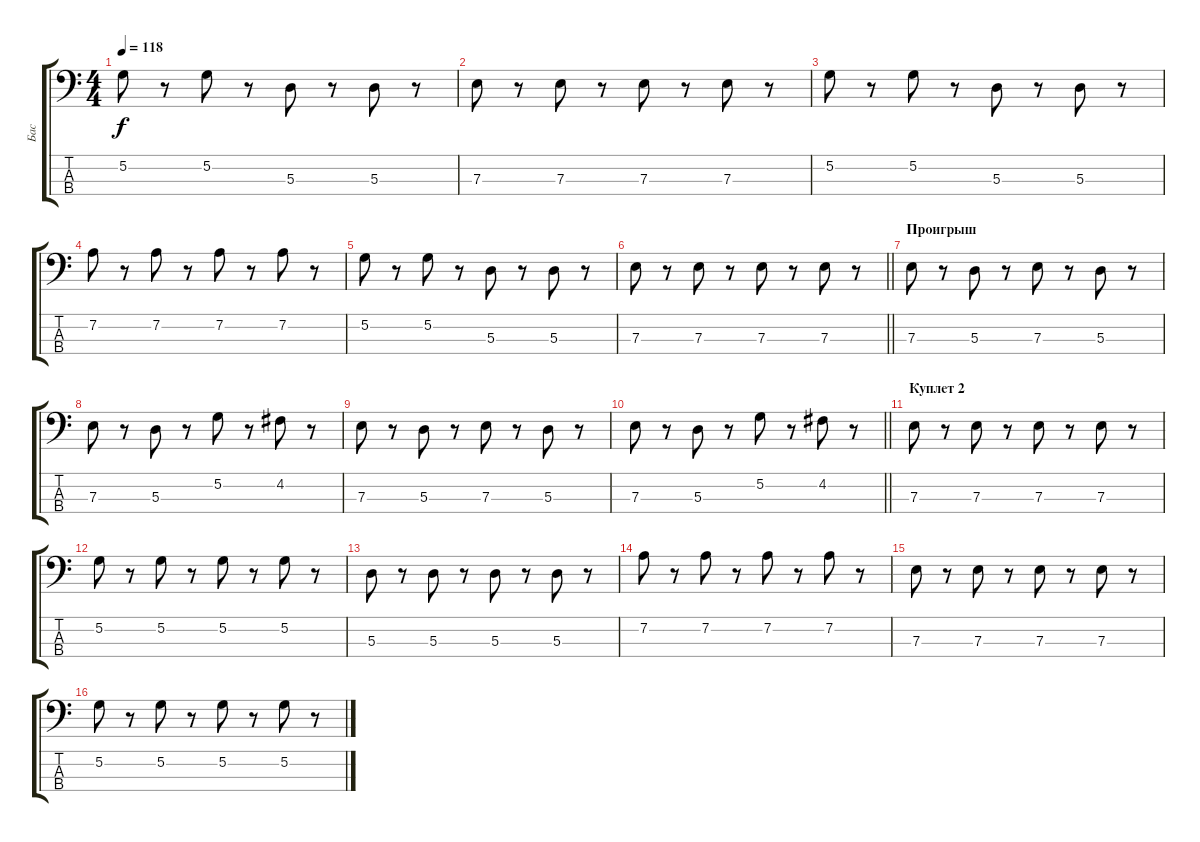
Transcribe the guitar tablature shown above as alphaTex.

\track ("Бас" "Бас") {instrument electricbassfinger}
\staff {score tabs}
\tuning (G2 D2 A1 E1) {hide}
\ts (4 4)
\tempo 118
\clef f4
\ks c
5.2.8{dy f} r.8 5.2.8 r.8 5.3.8 r.8 5.3.8 r.8 |
7.3.8 r.8 7.3.8 r.8 7.3.8 r.8 7.3.8 r.8 |
5.2.8 r.8 5.2.8 r.8 5.3.8 r.8 5.3.8 r.8 |
7.2.8 r.8 7.2.8 r.8 7.2.8 r.8 7.2.8 r.8 |
5.2.8 r.8 5.2.8 r.8 5.3.8 r.8 5.3.8 r.8 |
\barLineRight lightlight
7.3.8 r.8 7.3.8 r.8 7.3.8 r.8 7.3.8 r.8 |
\section ("" "Проигрыш")
7.3.8 r.8 5.3.8 r.8 7.3.8 r.8 5.3.8 r.8 |
7.3.8 r.8 5.3.8 r.8 5.2.8 r.8 4.2.8 r.8 |
7.3.8 r.8 5.3.8 r.8 7.3.8 r.8 5.3.8 r.8 |
\barLineRight lightlight
7.3.8 r.8 5.3.8 r.8 5.2.8 r.8 4.2.8 r.8 |
\section ("" "Куплет 2")
7.3.8 r.8 7.3.8 r.8 7.3.8 r.8 7.3.8 r.8 |
5.2.8 r.8 5.2.8 r.8 5.2.8 r.8 5.2.8 r.8 |
5.3.8 r.8 5.3.8 r.8 5.3.8 r.8 5.3.8 r.8 |
7.2.8 r.8 7.2.8 r.8 7.2.8 r.8 7.2.8 r.8 |
7.3.8 r.8 7.3.8 r.8 7.3.8 r.8 7.3.8 r.8 |
5.2.8 r.8 5.2.8 r.8 5.2.8 r.8 5.2.8 r.8
